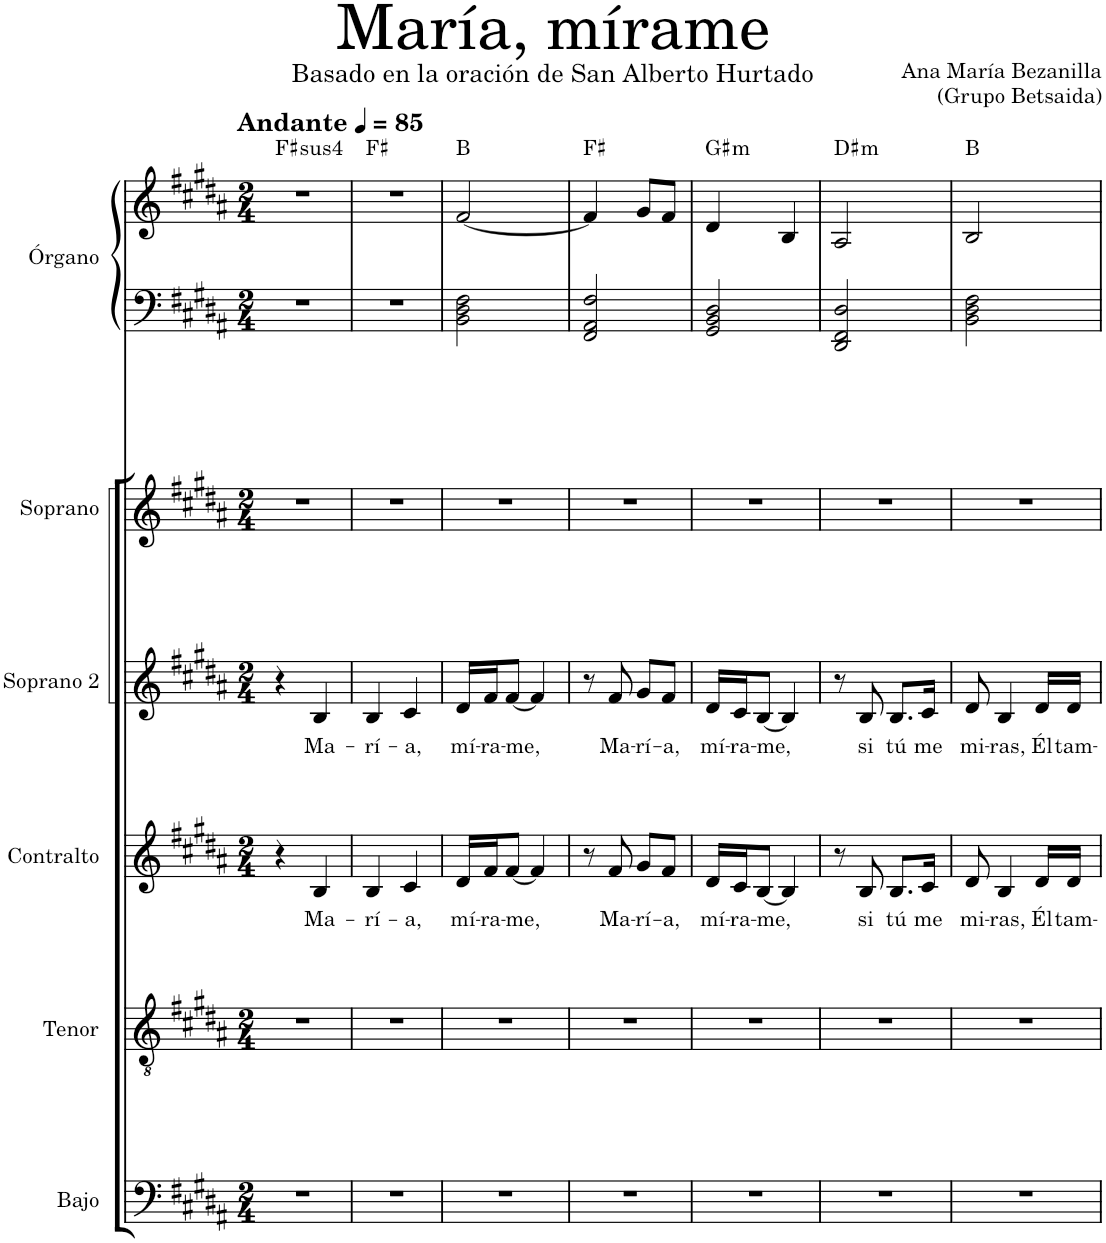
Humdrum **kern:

**kern	**kern	**kern	**text	**kern	**text	**kern	**kern	**kern	**kern	**harte
*part6	*part5	*part4	*part4	*part3	*part3	*part2	*part1	*part1	*part1	*part1
*staff8	*staff7	*staff6	*staff6	*staff5	*staff5	*staff4	*staff3	*staff2	*staff1	*
*I"Bajo	*I"Tenor	*I"Contralto	*	*I"Soprano 2	*	*I"Soprano	*I"Órgano	*	*	*
*I'B.	*I'T.	*I'C.	*	*I'S. 2	*	*I'S.	*	*	*	*
*	*	*	*	*	*	*	*stria5	*	*	*
*clefF4	*clefGv2	*clefG2	*	*clefG2	*	*clefG2	*clefF4	*clefF4	*clefG2	*
*k[f#c#g#d#a#]	*k[f#c#g#d#a#]	*k[f#c#g#d#a#]	*	*k[f#c#g#d#a#]	*	*k[f#c#g#d#a#]	*k[f#c#g#d#a#]	*k[f#c#g#d#a#]	*k[f#c#g#d#a#]	*
*M2/4	*M2/4	*M2/4	*	*M2/4	*	*M2/4	*M2/4	*M2/4	*M2/4	*
*MM85	*MM85	*MM85	*	*MM85	*	*MM85	*MM85	*MM85	*MM85	*
=1	=1	=1	=1	=1	=1	=1	=1	=1	=1	=1
!	!	!	!	!	!	!	!	!	!LO:TX:a:B:t=Andante	!LO:H:kt=4
2r	2r	4r	.	4r	.	2r	2r	2r	2r	F#:sus4
!	!	!	!LO:LY:b	!	!LO:LY:b	!	!	!	!	!
.	.	4B/	Ma-	4B/	Ma-	.	.	.	.	.
=2	=2	=2	=2	=2	=2	=2	=2	=2	=2	=2
!	!	!	!LO:LY:b	!	!LO:LY:b	!	!	!	!	!
2r	2r	4B/	-rí-	4B/	-rí-	2r	2r	2r	2r	F#:maj
!	!	!	!LO:LY:b	!	!LO:LY:b	!	!	!	!	!
.	.	4c#/	-a,	4c#/	-a,	.	.	.	.	.
=3	=3	=3	=3	=3	=3	=3	=3	=3	=3	=3
!	!	!	!LO:LY:b	!	!LO:LY:b	!	!	!	!	!
2r	2r	16d#/LL	mí-	16d#/LL	mí-	2r	2BB	2BB\ 2D#\ 2F#\	[2f#/	B:maj
!	!	!	!LO:LY:b	!	!LO:LY:b	!	!	!	!	!
.	.	16f#/J	-ra-	16f#/J	-ra-	.	.	.	.	.
!	!	!	!LO:LY:b	!	!LO:LY:b	!	!	!	!	!
.	.	[8f#/J	-me,	[8f#/J	-me,	.	.	.	.	.
.	.	4f#/]	.	4f#/]	.	.	.	.	.	.
=4	=4	=4	=4	=4	=4	=4	=4	=4	=4	=4
2r	2r	8r	.	8r	.	2r	2FF#	2FF#/ 2AA#/ 2F#/	4f#/]	F#:maj
!	!	!	!LO:LY:b	!	!LO:LY:b	!	!	!	!	!
.	.	8f#/	Ma-	8f#/	Ma-	.	.	.	.	.
!	!	!	!LO:LY:b	!	!LO:LY:b	!	!	!	!	!
.	.	8g#/L	-rí-	8g#/L	-rí-	.	.	.	8g#/L	.
!	!	!	!LO:LY:b	!	!LO:LY:b	!	!	!	!	!
.	.	8f#/J	-a,	8f#/J	-a,	.	.	.	8f#/J	.
=5	=5	=5	=5	=5	=5	=5	=5	=5	=5	=5
!	!	!	!LO:LY:b	!	!LO:LY:b	!	!	!	!	!LO:H:kt=m
2r	2r	16d#/LL	mí-	16d#/LL	mí-	2r	2GG#	2GG#/ 2BB/ 2D#/	4d#/	G#:min
!	!	!	!LO:LY:b	!	!LO:LY:b	!	!	!	!	!
.	.	16c#/J	-ra-	16c#/J	-ra-	.	.	.	.	.
!	!	!	!LO:LY:b	!	!LO:LY:b	!	!	!	!	!
.	.	[8B/J	-me,	[8B/J	-me,	.	.	.	.	.
.	.	4B/]	.	4B/]	.	.	.	.	4B/	.
=6	=6	=6	=6	=6	=6	=6	=6	=6	=6	=6
!	!	!	!	!	!	!	!	!	!	!LO:H:kt=m
2r	2r	8r	.	8r	.	2r	2D#	2DD#/ 2FF#/ 2D#/	2A#/	D#:min
!	!	!	!LO:LY:b	!	!LO:LY:b	!	!	!	!	!
.	.	8B/	si	8B/	si	.	.	.	.	.
!	!	!	!LO:LY:b	!	!LO:LY:b	!	!	!	!	!
.	.	8.B/L	tú	8.B/L	tú	.	.	.	.	.
!	!	!	!LO:LY:b	!	!LO:LY:b	!	!	!	!	!
.	.	16c#/Jk	me	16c#/Jk	me	.	.	.	.	.
=7	=7	=7	=7	=7	=7	=7	=7	=7	=7	=7
!	!	!	!LO:LY:b	!	!LO:LY:b	!	!	!	!	!
2r	2r	8d#/	mi-	8d#/	mi-	2r	2BB	2BB\ 2D#\ 2F#\	2B/	B:maj
!	!	!	!LO:LY:b	!	!LO:LY:b	!	!	!	!	!
.	.	4B/	-ras,	4B/	-ras,	.	.	.	.	.
!	!	!	!LO:LY:b	!	!LO:LY:b	!	!	!	!	!
.	.	16d#/LL	Él	16d#/LL	Él	.	.	.	.	.
!	!	!	!LO:LY:b	!	!LO:LY:b	!	!	!	!	!
.	.	16d#/JJ	tam-	16d#/JJ	tam-	.	.	.	.	.
=	=	=	=	=	=	=	=	=	=	=
*-	*-	*-	*-	*-	*-	*-	*-	*-	*-	*-
